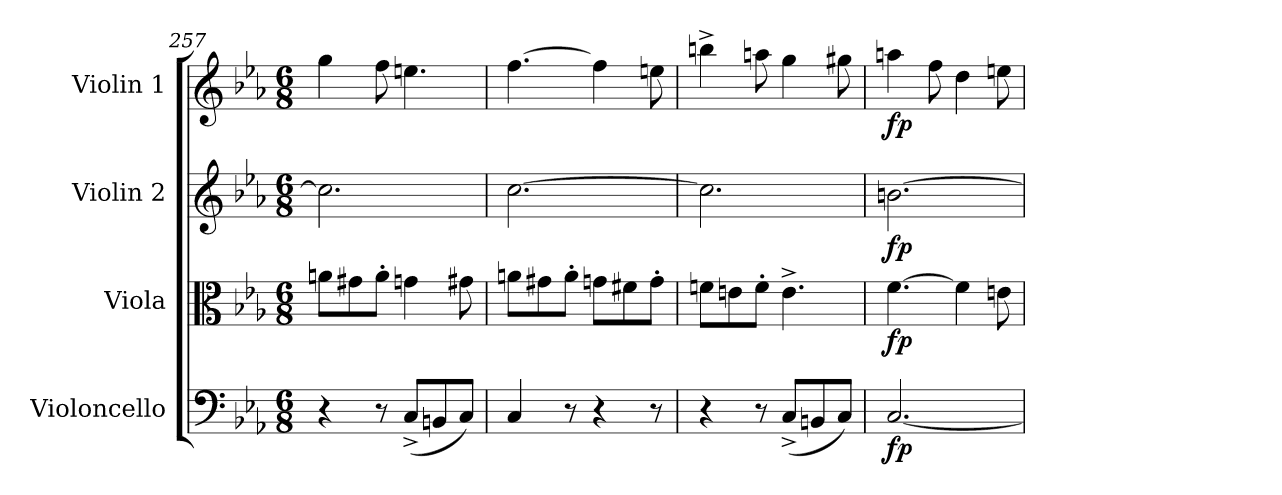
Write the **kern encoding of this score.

**kern	**dynam	**kern	**dynam	**kern	**dynam	**kern	**dynam
*part4	*part4	*part3	*part3	*part2	*part2	*part1	*part1
*staff4	*staff4	*staff3	*staff3	*staff2	*staff2	*staff1	*staff1
*I"Violoncello	*	*I"Viola	*	*I"Violin 2	*	*I"Violin 1	*
*I'Vc	*	*I'Vla	*	*I'Vln	*	*I'Vln	*
!!LO:LB:g=z
*clefF4	*	*clefC3	*	*clefG2	*	*clefG2	*
*k[b-e-a-]	*	*k[b-e-a-]	*	*k[b-e-a-]	*	*k[b-e-a-]	*
*M6/8	*	*M6/8	*	*M6/8	*	*M6/8	*
=257	=257	=257	=257	=257	=257	=257	=257
4r	.	8an\L	.	2.cc\]	.	4gg\	.
.	.	8g#X\	.	.	.	.	.
8r	.	8a'\J	.	.	.	8ff\	.
(<8C^/L	.	4gn\	.	.	.	4.een\	.
8BBn/	.	.	.	.	.	.	.
8C/J)	.	8g#X\	.	.	.	.	.
=258	=258	=258	=258	=258	=258	=258	=258
4C/	.	8an\L	.	[2.cc\	.	[4.ff\	.
.	.	8g#X\	.	.	.	.	.
8r	.	8a'\J	.	.	.	.	.
4r	.	8gn\L	.	.	.	4ff\]	.
.	.	8f#X\	.	.	.	.	.
8r	.	8g'\J	.	.	.	8een\	.
=259	=259	=259	=259	=259	=259	=259	=259
4r	.	8fn\L	.	2.cc\]	.	4bbn^\	.
.	.	8en\	.	.	.	.	.
8r	.	8f'\J	.	.	.	8aan\	.
(<8C^/L	.	4.e^\	.	.	.	4gg\	.
8BBn/	.	.	.	.	.	.	.
8C/J)	.	.	.	.	.	8gg#X\	.
=260	=260	=260	=260	=260	=260	=260	=260
!	!LO:DY:b	!	!LO:DY:b	!	!LO:DY:b	!	!LO:DY:b
[2.C/	fp	[4.f\	fp	[2.bn\	fp	4aan\	fp
.	.	.	.	.	.	8ff\	.
.	.	4f\]	.	.	.	4dd\	.
.	.	8en\	.	.	.	8een\	.
=	=	=	=	=	=	=	=
*-	*-	*-	*-	*-	*-	*-	*-
